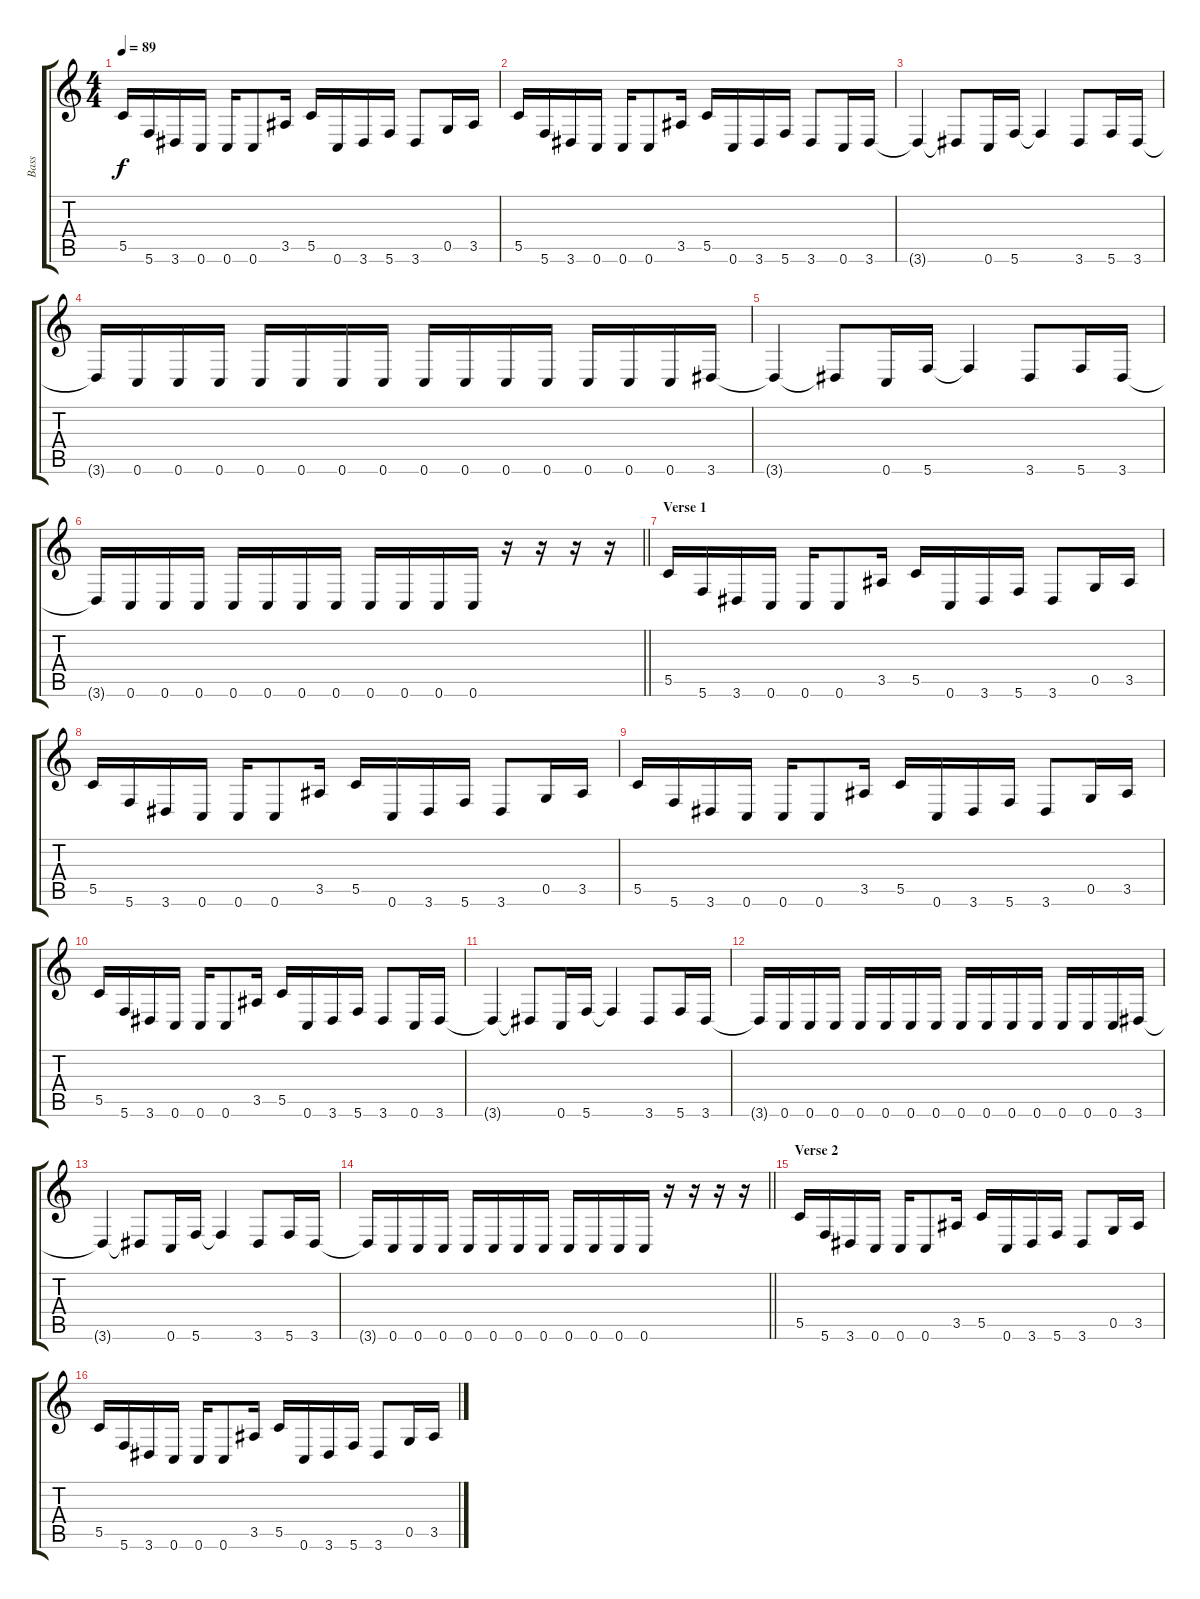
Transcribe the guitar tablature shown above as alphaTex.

\track ("Bass" "Bass") {instrument electricbasspick}
\staff {score tabs}
\tuning (D4 A3 F3 C3 G2 C2) {hide}
\ts (4 4)
\tempo 89
\clef g2
\ks c
5.5.16{dy f} 5.6.16 3.6.16 0.6.16 0.6.16 0.6.8 3.5.16 5.5.16 0.6.16 3.6.16 5.6.16 3.6.8 0.5.16 3.5.16 |
5.5.16 5.6.16 3.6.16 0.6.16 0.6.16 0.6.8 3.5.16 5.5.16 0.6.16 3.6.16 5.6.16 3.6.8 0.6.16 3.6.16 |
3.6{t}.4 3.6{t}.8 0.6.16 5.6.16 5.6{t}.4 3.6.8 5.6.16 3.6.16 |
3.6{t}.16 0.6.16 0.6.16 0.6.16 0.6.16 0.6.16 0.6.16 0.6.16 0.6.16 0.6.16 0.6.16 0.6.16 0.6.16 0.6.16 0.6.16 3.6.16 |
3.6{t}.4 3.6{t}.8 0.6.16 5.6.16 5.6{t}.4 3.6.8 5.6.16 3.6.16 |
\barLineRight lightlight
3.6{t}.16 0.6.16 0.6.16 0.6.16 0.6.16 0.6.16 0.6.16 0.6.16 0.6.16 0.6.16 0.6.16 0.6.16 r.16 r.16 r.16 r.16 |
\section ("" "Verse 1")
5.5.16 5.6.16 3.6.16 0.6.16 0.6.16 0.6.8 3.5.16 5.5.16 0.6.16 3.6.16 5.6.16 3.6.8 0.5.16 3.5.16 |
5.5.16 5.6.16 3.6.16 0.6.16 0.6.16 0.6.8 3.5.16 5.5.16 0.6.16 3.6.16 5.6.16 3.6.8 0.5.16 3.5.16 |
5.5.16 5.6.16 3.6.16 0.6.16 0.6.16 0.6.8 3.5.16 5.5.16 0.6.16 3.6.16 5.6.16 3.6.8 0.5.16 3.5.16 |
5.5.16 5.6.16 3.6.16 0.6.16 0.6.16 0.6.8 3.5.16 5.5.16 0.6.16 3.6.16 5.6.16 3.6.8 0.6.16 3.6.16 |
3.6{t}.4 3.6{t}.8 0.6.16 5.6.16 5.6{t}.4 3.6.8 5.6.16 3.6.16 |
3.6{t}.16 0.6.16 0.6.16 0.6.16 0.6.16 0.6.16 0.6.16 0.6.16 0.6.16 0.6.16 0.6.16 0.6.16 0.6.16 0.6.16 0.6.16 3.6.16 |
3.6{t}.4 3.6{t}.8 0.6.16 5.6.16 5.6{t}.4 3.6.8 5.6.16 3.6.16 |
\barLineRight lightlight
3.6{t}.16 0.6.16 0.6.16 0.6.16 0.6.16 0.6.16 0.6.16 0.6.16 0.6.16 0.6.16 0.6.16 0.6.16 r.16 r.16 r.16 r.16 |
\section ("" "Verse 2")
5.5.16 5.6.16 3.6.16 0.6.16 0.6.16 0.6.8 3.5.16 5.5.16 0.6.16 3.6.16 5.6.16 3.6.8 0.5.16 3.5.16 |
5.5.16 5.6.16 3.6.16 0.6.16 0.6.16 0.6.8 3.5.16 5.5.16 0.6.16 3.6.16 5.6.16 3.6.8 0.5.16 3.5.16
